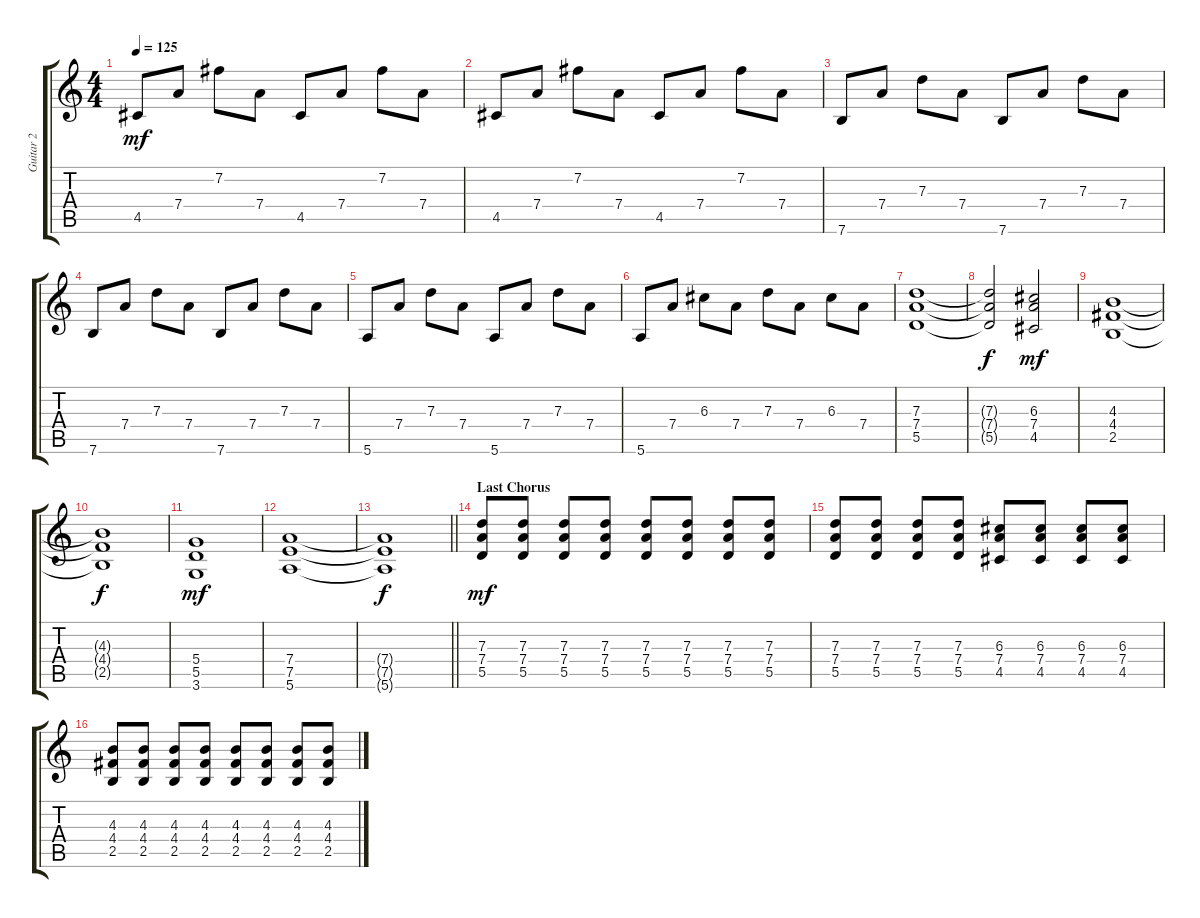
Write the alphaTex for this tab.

\track ("Guitar 2" "Guitar 2") {instrument distortionguitar}
\staff {score tabs}
\tuning (E4 B3 G3 D3 A2 E2) {hide}
\ts (4 4)
\tempo 125
\clef g2
\ks c
4.5.8{dy mf} 7.4.8 7.2.8 7.4.8 4.5.8 7.4.8 7.2.8 7.4.8 |
4.5.8 7.4.8 7.2.8 7.4.8 4.5.8 7.4.8 7.2.8 7.4.8 |
7.6.8 7.4.8 7.3.8 7.4.8 7.6.8 7.4.8 7.3.8 7.4.8 |
7.6.8 7.4.8 7.3.8 7.4.8 7.6.8 7.4.8 7.3.8 7.4.8 |
5.6.8 7.4.8 7.3.8 7.4.8 5.6.8 7.4.8 7.3.8 7.4.8 |
5.6.8 7.4.8 6.3.8 7.4.8 7.3.8 7.4.8 6.3.8 7.4.8 |
(7.3 7.4 5.5).1 |
(7.3{t} 7.4{t} 5.5{t}).2{dy f} (6.3 7.4 4.5).2{dy mf} |
(4.3 4.4 2.5).1 |
(4.3{t} 4.4{t} 2.5{t}).1{dy f} |
(5.4 5.5 3.6).1{dy mf} |
(7.4 7.5 5.6).1 |
\barLineRight lightlight
(7.4{t} 7.5{t} 5.6{t}).1{dy f} |
\section ("" "Last Chorus")
(7.3 7.4 5.5).8{dy mf} (7.3 7.4 5.5).8 (7.3 7.4 5.5).8 (7.3 7.4 5.5).8 (7.3 7.4 5.5).8 (7.3 7.4 5.5).8 (7.3 7.4 5.5).8 (7.3 7.4 5.5).8 |
(7.3 7.4 5.5).8 (7.3 7.4 5.5).8 (7.3 7.4 5.5).8 (7.3 7.4 5.5).8 (6.3 7.4 4.5).8 (6.3 7.4 4.5).8 (6.3 7.4 4.5).8 (6.3 7.4 4.5).8 |
(4.3 4.4 2.5).8 (4.3 4.4 2.5).8 (4.3 4.4 2.5).8 (4.3 4.4 2.5).8 (4.3 4.4 2.5).8 (4.3 4.4 2.5).8 (4.3 4.4 2.5).8 (4.3 4.4 2.5).8
